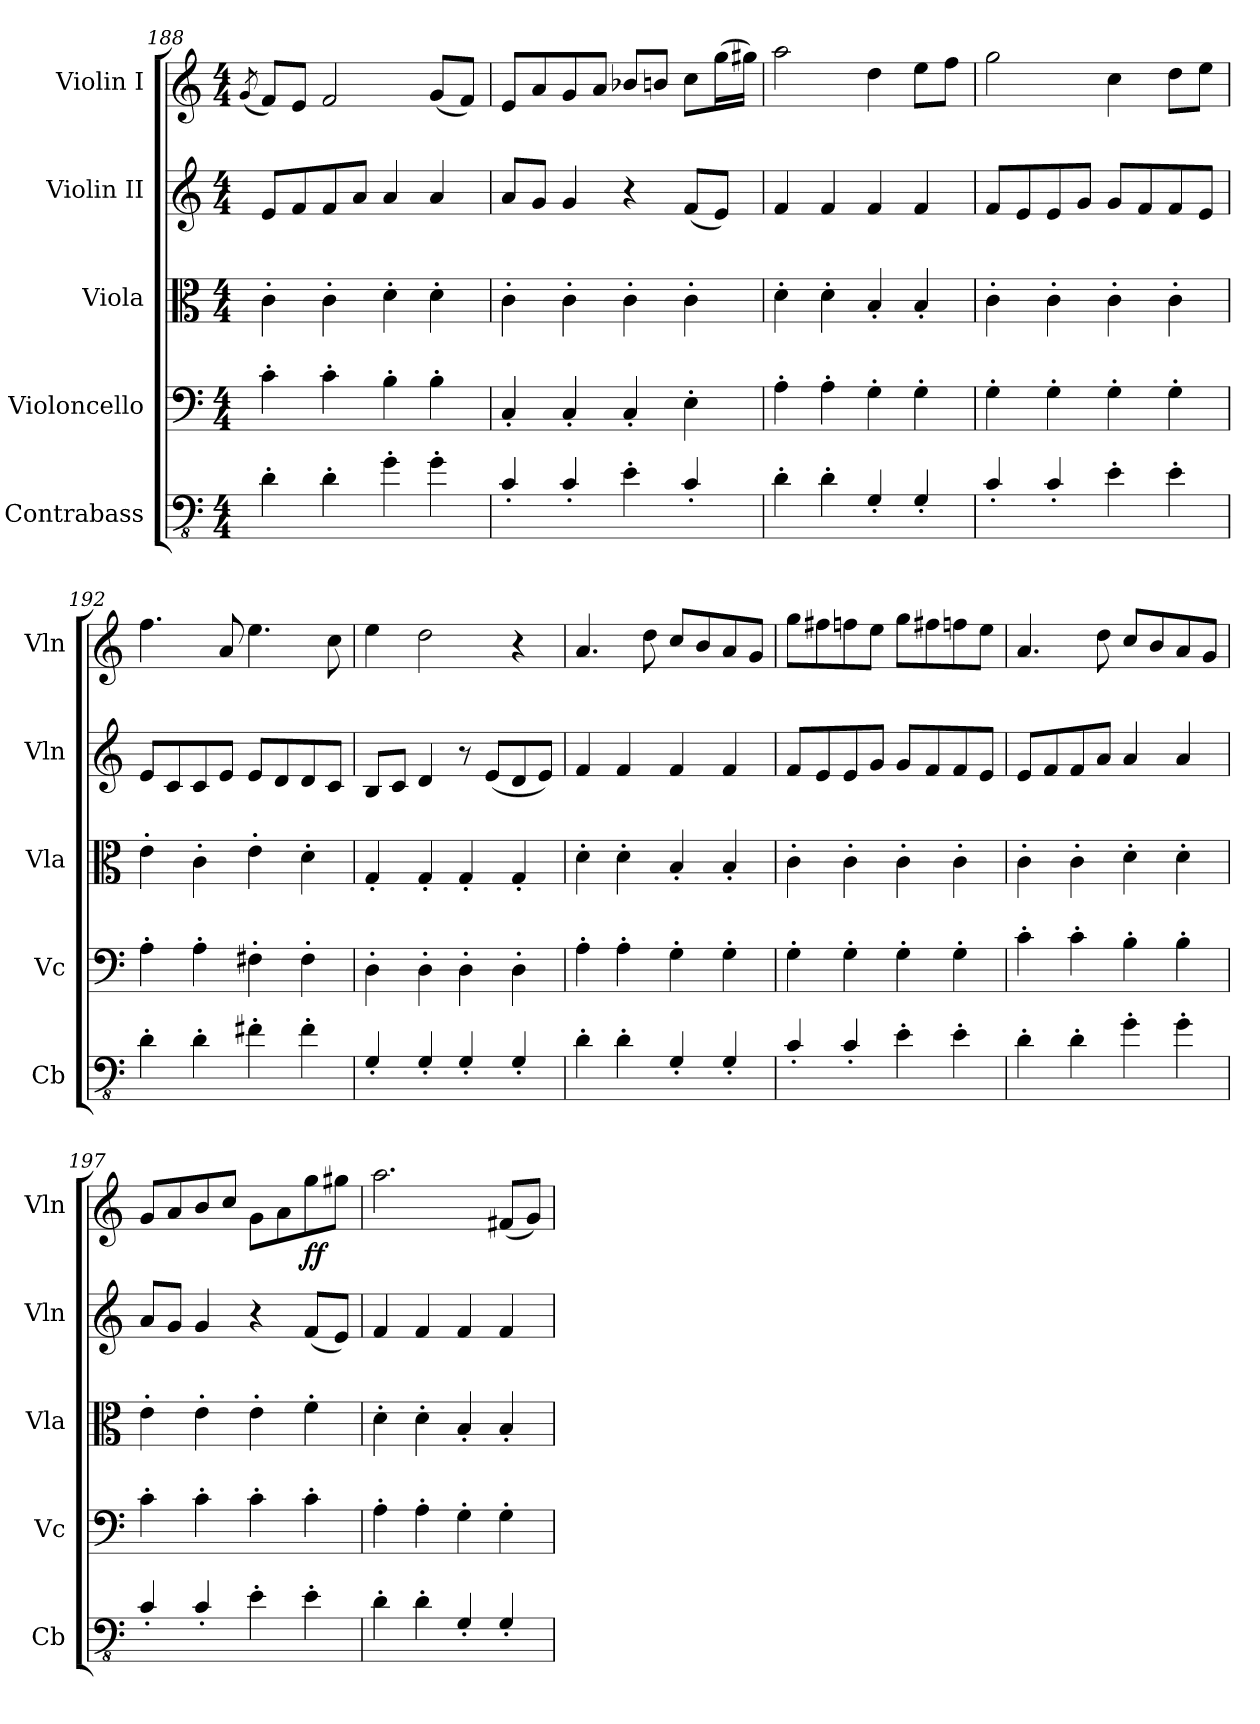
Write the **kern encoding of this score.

**kern	**kern	**kern	**kern	**kern	**dynam
*part5	*part4	*part3	*part2	*part1	*part1
*staff5	*staff4	*staff3	*staff2	*staff1	*staff1
*I"Contrabass	*I"Violoncello	*I"Viola	*I"Violin II	*I"Violin I	*
*I'Cb	*I'Vc	*I'Vla	*I'Vln	*I'Vln	*
!!LO:LB:g=z
*clefFv4	*clefF4	*clefC3	*clefG2	*clefG2	*
*ITrd7c12	*	*	*	*	*
*k[]	*k[]	*k[]	*k[]	*k[]	*
*M4/4	*M4/4	*M4/4	*M4/4	*M4/4	*
=188	=188	=188	=188	=188	=188
.	.	.	.	(8qg/	.
4DD'\	4c'\	4c'\	8e/L	8f/L)	.
.	.	.	8f/	8e/J	.
4DD'\	4c'\	4c'\	8f/	2f/	.
.	.	.	8a/J	.	.
4GG'\	4B'\	4d'\	4a/	.	.
4GG'\	4B'\	4d'\	4a/	(8g/L	.
.	.	.	.	8f/J)	.
=189	=189	=189	=189	=189	=189
4CC'/	4C'/	4c'\	8a/L	8e/L	.
.	.	.	8g/J	8a/	.
4CC'/	4C'/	4c'\	4g/	8g/	.
.	.	.	.	8a/J	.
4EE'\	4C'/	4c'\	4r	8b-X/L	.
.	.	.	.	8bn/J	.
4CC'/	4E'\	4c'\	(8f/L	8cc\L	.
.	.	.	8e/J)	(16gg\L	.
.	.	.	.	16gg#X\JJ)	.
=190	=190	=190	=190	=190	=190
4DD'\	4A'\	4d'\	4f/	2aa\	.
4DD'\	4A'\	4d'\	4f/	.	.
4GGG'/	4G'\	4B'/	4f/	4dd\	.
4GGG'/	4G'\	4B'/	4f/	8ee\L	.
.	.	.	.	8ff\J	.
=191	=191	=191	=191	=191	=191
4CC'/	4G'\	4c'\	8f/L	2gg\	.
.	.	.	8e/	.	.
4CC'/	4G'\	4c'\	8e/	.	.
.	.	.	8g/J	.	.
4EE'\	4G'\	4c'\	8g/L	4cc\	.
.	.	.	8f/	.	.
4EE'\	4G'\	4c'\	8f/	8dd\L	.
.	.	.	8e/J	8ee\J	.
=192	=192	=192	=192	=192	=192
4DD'\	4A'\	4e'\	8e/L	4.ff\	.
.	.	.	8c/	.	.
4DD'\	4A'\	4c'\	8c/	.	.
.	.	.	8e/J	8a/	.
4FF#X'\	4F#X'\	4e'\	8e/L	4.ee\	.
.	.	.	8d/	.	.
4FF#'\	4F#'\	4d'\	8d/	.	.
.	.	.	8c/J	8cc\	.
=193	=193	=193	=193	=193	=193
4GGG'/	4D'\	4G'/	8B/L	4ee\	.
.	.	.	8c/J	.	.
4GGG'/	4D'\	4G'/	4d/	2dd\	.
4GGG'/	4D'\	4G'/	8r	.	.
.	.	.	(8e/L	.	.
4GGG'/	4D'\	4G'/	8d/	4r	.
.	.	.	8e/J)	.	.
=194	=194	=194	=194	=194	=194
4DD'\	4A'\	4d'\	4f/	4.a/	.
4DD'\	4A'\	4d'\	4f/	.	.
.	.	.	.	8dd\	.
4GGG'/	4G'\	4B'/	4f/	8cc/L	.
.	.	.	.	8b/	.
4GGG'/	4G'\	4B'/	4f/	8a/	.
.	.	.	.	8g/J	.
=195	=195	=195	=195	=195	=195
4CC'/	4G'\	4c'\	8f/L	8gg\L	.
.	.	.	8e/	8ff#X\	.
4CC'/	4G'\	4c'\	8e/	8ffn\	.
.	.	.	8g/J	8ee\J	.
4EE'\	4G'\	4c'\	8g/L	8gg\L	.
.	.	.	8f/	8ff#X\	.
4EE'\	4G'\	4c'\	8f/	8ffn\	.
.	.	.	8e/J	8ee\J	.
=196	=196	=196	=196	=196	=196
4DD'\	4c'\	4c'\	8e/L	4.a/	.
.	.	.	8f/	.	.
4DD'\	4c'\	4c'\	8f/	.	.
.	.	.	8a/J	8dd\	.
4GG'\	4B'\	4d'\	4a/	8cc/L	.
.	.	.	.	8b/	.
4GG'\	4B'\	4d'\	4a/	8a/	.
.	.	.	.	8g/J	.
=197	=197	=197	=197	=197	=197
4CC'/	4c'\	4e'\	8a/L	8g/L	.
.	.	.	8g/J	8a/	.
4CC'/	4c'\	4e'\	4g/	8b/	.
.	.	.	.	8cc/J	.
4EE'\	4c'\	4e'\	4r	8g\L	.
.	.	.	.	8a\	.
!	!	!	!	!	!LO:DY:b
4EE'\	4c'\	4f'\	(8f/L	8gg\	ff
.	.	.	8e/J)	8gg#X\J	.
!!LO:PB:g=z
=198	=198	=198	=198	=198	=198
4DD'\	4A'\	4d'\	4f/	2.aa\	.
4DD'\	4A'\	4d'\	4f/	.	.
4GGG'/	4G'\	4B'/	4f/	.	.
4GGG'/	4G'\	4B'/	4f/	(8f#X/L	.
.	.	.	.	8g/J)	.
=	=	=	=	=	=
*-	*-	*-	*-	*-	*-
